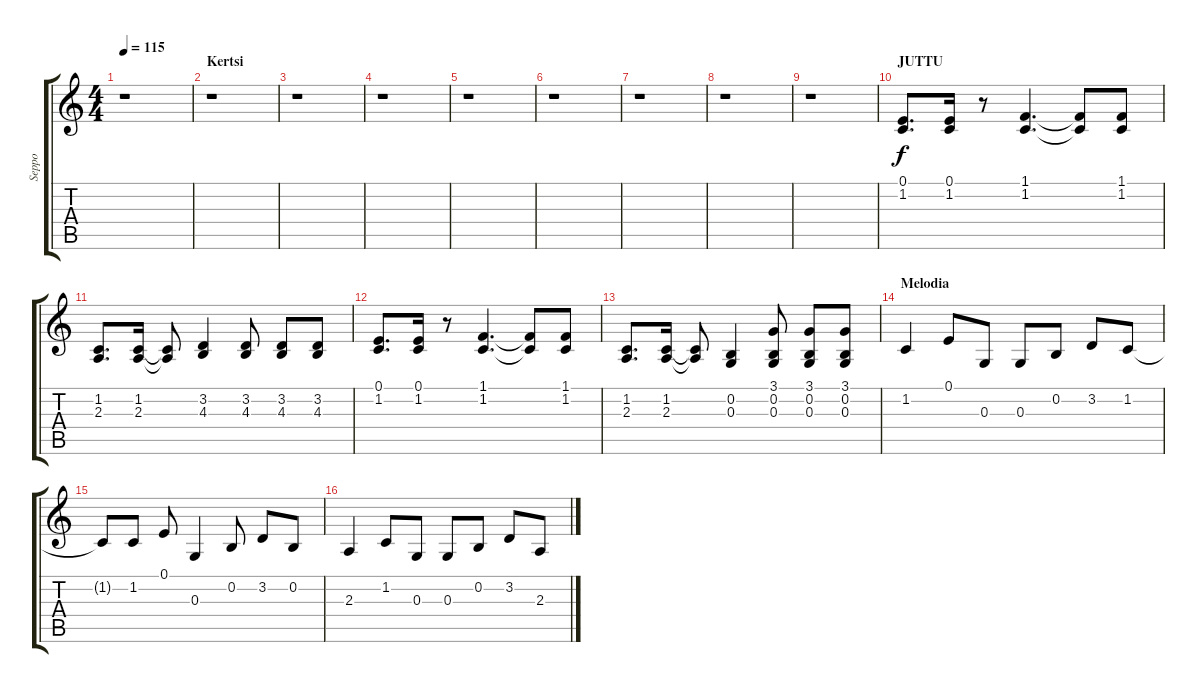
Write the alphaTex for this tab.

\track ("Seppo" "Seppo") {instrument lead1square}
\staff {score tabs}
\tuning (E4 B3 G3 D3 A2 E2) {hide}
\ts (4 4)
\tempo 115
\clef g2
\ks c
r.1{dy f} |
\section ("" "Kertsi")
r.1 |
r.1 |
r.1 |
r.1 |
r.1 |
r.1 |
r.1 |
r.1 |
\section ("" "JUTTU")
(0.1 1.2).8{d} (0.1 1.2).16 r.8 (1.1 1.2).4{d} (1.1{t} 1.2{t}).8 (1.1 1.2).8 |
(1.2 2.3).8{d} (1.2 2.3).16 (1.2{t} 2.3{t}).8 (3.2 4.3).4 (3.2 4.3).8 (3.2 4.3).8 (3.2 4.3).8 |
(0.1 1.2).8{d} (0.1 1.2).16 r.8 (1.1 1.2).4{d} (1.1{t} 1.2{t}).8 (1.1 1.2).8 |
(1.2 2.3).8{d} (1.2 2.3).16 (1.2{t} 2.3{t}).8 (0.2 0.3).4 (3.1 0.2 0.3).8 (3.1 0.2 0.3).8 (3.1 0.2 0.3).8 |
\section ("" "Melodia")
1.2.4 0.1.8 0.3.8 0.3.8 0.2.8 3.2.8 1.2.8 |
1.2{t}.8 1.2.8 0.1.8 0.3.4 0.2.8 3.2.8 0.2.8 |
2.3.4 1.2.8 0.3.8 0.3.8 0.2.8 3.2.8 2.3.8
